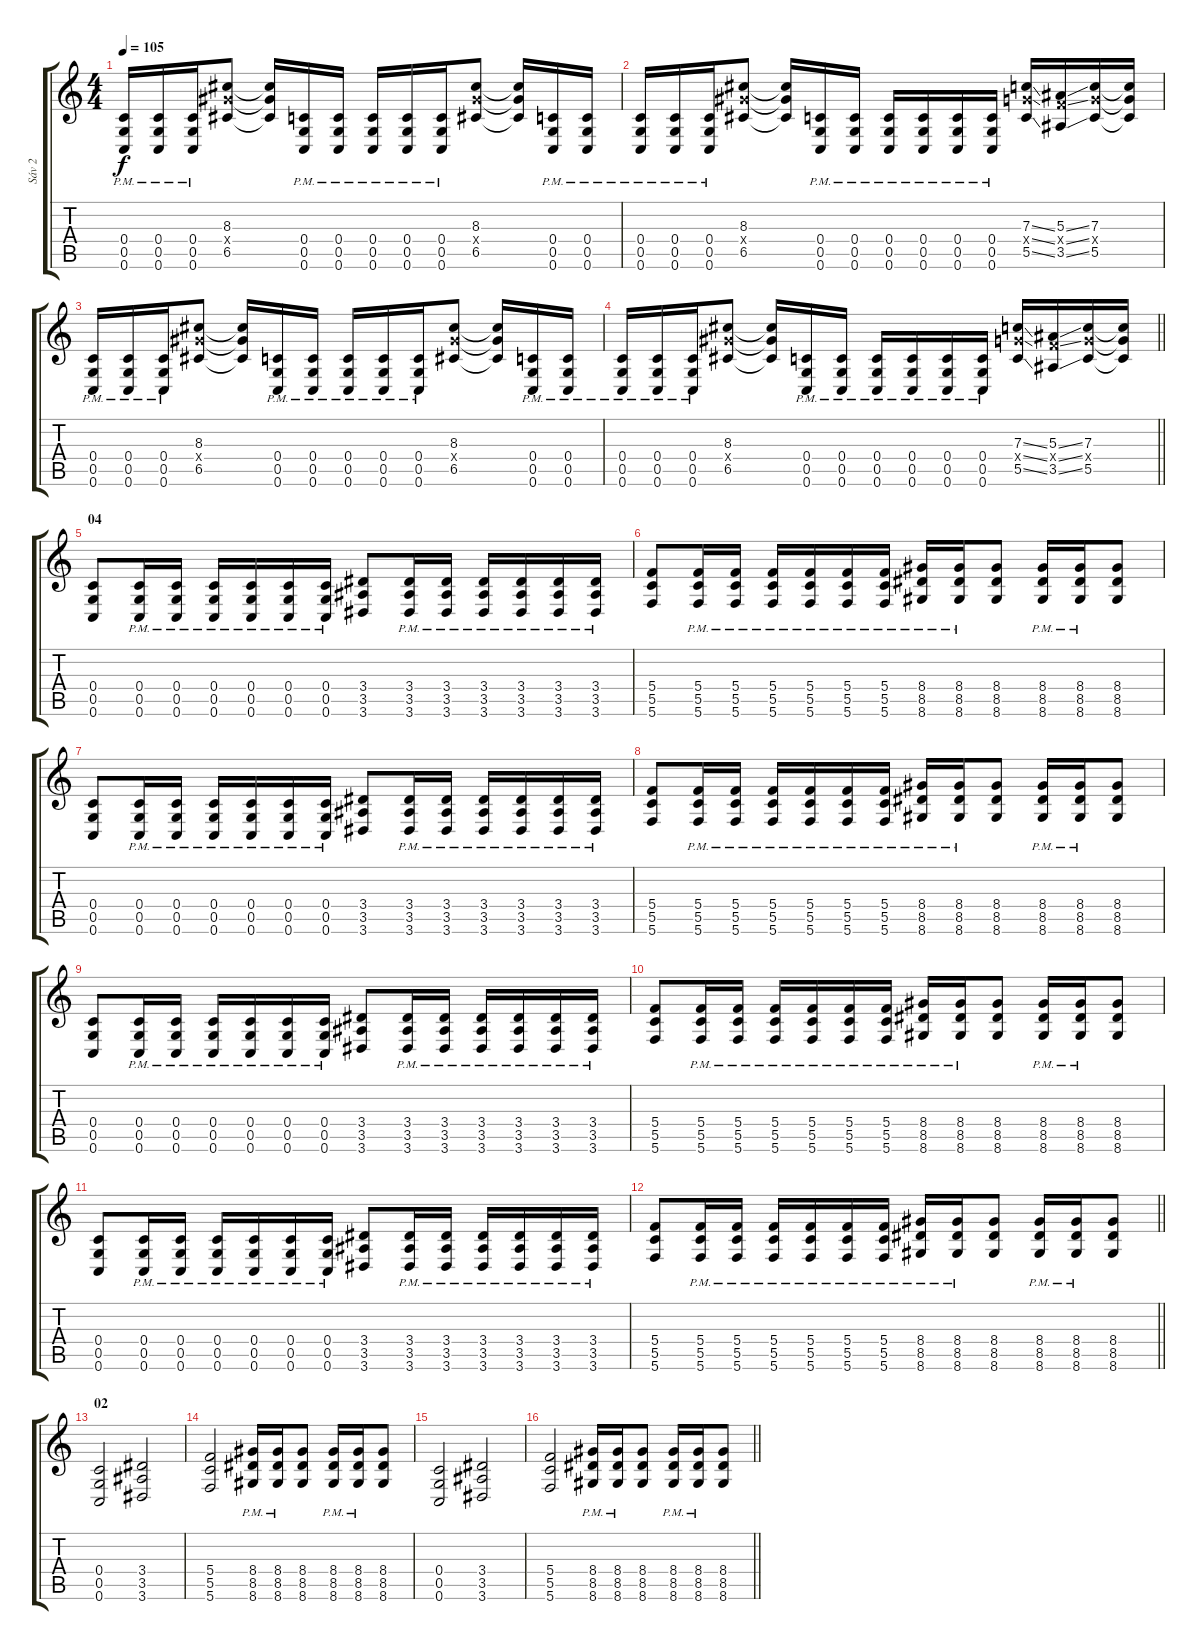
\track ("Sáv 2" "Sáv 2") {instrument distortionguitar}
\staff {score tabs}
\tuning (D4 A3 F3 C3 G2 C2) {hide}
\ts (4 4)
\tempo 105
\clef g2
\ks c
(0.4{pm} 0.5{pm} 0.6{pm}).16{dy f} (0.4{pm} 0.5{pm} 0.6{pm}).16 (0.4{pm} 0.5{pm} 0.6{pm}).16 (8.3 8.4{x} 6.5).8 (8.3{t} 8.4{t} 6.5{t}).16 (0.4{pm} 0.5{pm} 0.6{pm}).16 (0.4{pm} 0.5{pm} 0.6{pm}).16 (0.4{pm} 0.5{pm} 0.6{pm}).16 (0.4{pm} 0.5{pm} 0.6{pm}).16 (0.4{pm} 0.5{pm} 0.6{pm}).16 (8.3 8.4{x} 6.5).8 (8.3{t} 8.4{t} 6.5{t}).16 (0.4{pm} 0.5{pm} 0.6{pm}).16 (0.4{pm} 0.5{pm} 0.6{pm}).16 |
(0.4{pm} 0.5{pm} 0.6{pm}).16 (0.4{pm} 0.5{pm} 0.6{pm}).16 (0.4{pm} 0.5{pm} 0.6{pm}).16 (8.3 8.4{x} 6.5).8 (8.3{t} 8.4{t} 6.5{t}).16 (0.4{pm} 0.5{pm} 0.6{pm}).16 (0.4{pm} 0.5{pm} 0.6{pm}).16 (0.4{pm} 0.5{pm} 0.6{pm}).16 (0.4{pm} 0.5{pm} 0.6{pm}).16 (0.4{pm} 0.5{pm} 0.6{pm}).16 (0.4{pm} 0.5{pm} 0.6{pm}).16 (7.3{ss} 7.4{ss x} 5.5{ss}).16 (5.3{ss} 5.4{ss x} 3.5{ss}).16 (7.3 7.4{x} 5.5).16 (7.3{t} 7.4{t} 5.5{t}).16 |
(0.4{pm} 0.5{pm} 0.6{pm}).16 (0.4{pm} 0.5{pm} 0.6{pm}).16 (0.4{pm} 0.5{pm} 0.6{pm}).16 (8.3 8.4{x} 6.5).8 (8.3{t} 8.4{t} 6.5{t}).16 (0.4{pm} 0.5{pm} 0.6{pm}).16 (0.4{pm} 0.5{pm} 0.6{pm}).16 (0.4{pm} 0.5{pm} 0.6{pm}).16 (0.4{pm} 0.5{pm} 0.6{pm}).16 (0.4{pm} 0.5{pm} 0.6{pm}).16 (8.3 8.4{x} 6.5).8 (8.3{t} 8.4{t} 6.5{t}).16 (0.4{pm} 0.5{pm} 0.6{pm}).16 (0.4{pm} 0.5{pm} 0.6{pm}).16 |
\barLineRight lightlight
(0.4{pm} 0.5{pm} 0.6{pm}).16 (0.4{pm} 0.5{pm} 0.6{pm}).16 (0.4{pm} 0.5{pm} 0.6{pm}).16 (8.3 8.4{x} 6.5).8 (8.3{t} 8.4{t} 6.5{t}).16 (0.4{pm} 0.5{pm} 0.6{pm}).16 (0.4{pm} 0.5{pm} 0.6{pm}).16 (0.4{pm} 0.5{pm} 0.6{pm}).16 (0.4{pm} 0.5{pm} 0.6{pm}).16 (0.4{pm} 0.5{pm} 0.6{pm}).16 (0.4{pm} 0.5{pm} 0.6{pm}).16 (7.3{ss} 7.4{ss x} 5.5{ss}).16 (5.3{ss} 5.4{ss x} 3.5{ss}).16 (7.3 7.4{x} 5.5).16 (7.3{t} 7.4{t} 5.5{t}).16 |
\section ("" "04")
(0.4 0.5 0.6).8 (0.4{pm} 0.5{pm} 0.6{pm}).16 (0.4{pm} 0.5{pm} 0.6{pm}).16 (0.4{pm} 0.5{pm} 0.6{pm}).16 (0.4{pm} 0.5{pm} 0.6{pm}).16 (0.4{pm} 0.5{pm} 0.6{pm}).16 (0.4{pm} 0.5{pm} 0.6{pm}).16 (3.4 3.5 3.6).8 (3.4{pm} 3.5{pm} 3.6{pm}).16 (3.4{pm} 3.5{pm} 3.6{pm}).16 (3.4{pm} 3.5{pm} 3.6{pm}).16 (3.4{pm} 3.5{pm} 3.6{pm}).16 (3.4{pm} 3.5{pm} 3.6{pm}).16 (3.4{pm} 3.5{pm} 3.6{pm}).16 |
(5.4 5.5 5.6).8 (5.4{pm} 5.5{pm} 5.6{pm}).16 (5.4{pm} 5.5{pm} 5.6{pm}).16 (5.4{pm} 5.5{pm} 5.6{pm}).16 (5.4{pm} 5.5{pm} 5.6{pm}).16 (5.4{pm} 5.5{pm} 5.6{pm}).16 (5.4{pm} 5.5{pm} 5.6{pm}).16 (8.4{pm} 8.5{pm} 8.6{pm}).16 (8.4{pm} 8.5{pm} 8.6{pm}).16 (8.4 8.5 8.6).8 (8.4{pm} 8.5{pm} 8.6{pm}).16 (8.4{pm} 8.5{pm} 8.6{pm}).16 (8.4 8.5 8.6).8 |
(0.4 0.5 0.6).8 (0.4{pm} 0.5{pm} 0.6{pm}).16 (0.4{pm} 0.5{pm} 0.6{pm}).16 (0.4{pm} 0.5{pm} 0.6{pm}).16 (0.4{pm} 0.5{pm} 0.6{pm}).16 (0.4{pm} 0.5{pm} 0.6{pm}).16 (0.4{pm} 0.5{pm} 0.6{pm}).16 (3.4 3.5 3.6).8 (3.4{pm} 3.5{pm} 3.6{pm}).16 (3.4{pm} 3.5{pm} 3.6{pm}).16 (3.4{pm} 3.5{pm} 3.6{pm}).16 (3.4{pm} 3.5{pm} 3.6{pm}).16 (3.4{pm} 3.5{pm} 3.6{pm}).16 (3.4{pm} 3.5{pm} 3.6{pm}).16 |
(5.4 5.5 5.6).8 (5.4{pm} 5.5{pm} 5.6{pm}).16 (5.4{pm} 5.5{pm} 5.6{pm}).16 (5.4{pm} 5.5{pm} 5.6{pm}).16 (5.4{pm} 5.5{pm} 5.6{pm}).16 (5.4{pm} 5.5{pm} 5.6{pm}).16 (5.4{pm} 5.5{pm} 5.6{pm}).16 (8.4{pm} 8.5{pm} 8.6{pm}).16 (8.4{pm} 8.5{pm} 8.6{pm}).16 (8.4 8.5 8.6).8 (8.4{pm} 8.5{pm} 8.6{pm}).16 (8.4{pm} 8.5{pm} 8.6{pm}).16 (8.4 8.5 8.6).8 |
(0.4 0.5 0.6).8 (0.4{pm} 0.5{pm} 0.6{pm}).16 (0.4{pm} 0.5{pm} 0.6{pm}).16 (0.4{pm} 0.5{pm} 0.6{pm}).16 (0.4{pm} 0.5{pm} 0.6{pm}).16 (0.4{pm} 0.5{pm} 0.6{pm}).16 (0.4{pm} 0.5{pm} 0.6{pm}).16 (3.4 3.5 3.6).8 (3.4{pm} 3.5{pm} 3.6{pm}).16 (3.4{pm} 3.5{pm} 3.6{pm}).16 (3.4{pm} 3.5{pm} 3.6{pm}).16 (3.4{pm} 3.5{pm} 3.6{pm}).16 (3.4{pm} 3.5{pm} 3.6{pm}).16 (3.4{pm} 3.5{pm} 3.6{pm}).16 |
(5.4 5.5 5.6).8 (5.4{pm} 5.5{pm} 5.6{pm}).16 (5.4{pm} 5.5{pm} 5.6{pm}).16 (5.4{pm} 5.5{pm} 5.6{pm}).16 (5.4{pm} 5.5{pm} 5.6{pm}).16 (5.4{pm} 5.5{pm} 5.6{pm}).16 (5.4{pm} 5.5{pm} 5.6{pm}).16 (8.4{pm} 8.5{pm} 8.6{pm}).16 (8.4{pm} 8.5{pm} 8.6{pm}).16 (8.4 8.5 8.6).8 (8.4{pm} 8.5{pm} 8.6{pm}).16 (8.4{pm} 8.5{pm} 8.6{pm}).16 (8.4 8.5 8.6).8 |
(0.4 0.5 0.6).8 (0.4{pm} 0.5{pm} 0.6{pm}).16 (0.4{pm} 0.5{pm} 0.6{pm}).16 (0.4{pm} 0.5{pm} 0.6{pm}).16 (0.4{pm} 0.5{pm} 0.6{pm}).16 (0.4{pm} 0.5{pm} 0.6{pm}).16 (0.4{pm} 0.5{pm} 0.6{pm}).16 (3.4 3.5 3.6).8 (3.4{pm} 3.5{pm} 3.6{pm}).16 (3.4{pm} 3.5{pm} 3.6{pm}).16 (3.4{pm} 3.5{pm} 3.6{pm}).16 (3.4{pm} 3.5{pm} 3.6{pm}).16 (3.4{pm} 3.5{pm} 3.6{pm}).16 (3.4{pm} 3.5{pm} 3.6{pm}).16 |
\barLineRight lightlight
(5.4 5.5 5.6).8 (5.4{pm} 5.5{pm} 5.6{pm}).16 (5.4{pm} 5.5{pm} 5.6{pm}).16 (5.4{pm} 5.5{pm} 5.6{pm}).16 (5.4{pm} 5.5{pm} 5.6{pm}).16 (5.4{pm} 5.5{pm} 5.6{pm}).16 (5.4{pm} 5.5{pm} 5.6{pm}).16 (8.4{pm} 8.5{pm} 8.6{pm}).16 (8.4{pm} 8.5{pm} 8.6{pm}).16 (8.4 8.5 8.6).8 (8.4{pm} 8.5{pm} 8.6{pm}).16 (8.4{pm} 8.5{pm} 8.6{pm}).16 (8.4 8.5 8.6).8 |
\section ("" "02")
(0.4 0.5 0.6).2 (3.4 3.5 3.6).2 |
(5.4 5.5 5.6).2 (8.4{pm} 8.5{pm} 8.6{pm}).16 (8.4{pm} 8.5{pm} 8.6{pm}).16 (8.4 8.5 8.6).8 (8.4{pm} 8.5{pm} 8.6{pm}).16 (8.4{pm} 8.5{pm} 8.6{pm}).16 (8.4 8.5 8.6).8 |
(0.4 0.5 0.6).2 (3.4 3.5 3.6).2 |
\barLineRight lightlight
(5.4 5.5 5.6).2 (8.4{pm} 8.5{pm} 8.6{pm}).16 (8.4{pm} 8.5{pm} 8.6{pm}).16 (8.4 8.5 8.6).8 (8.4{pm} 8.5{pm} 8.6{pm}).16 (8.4{pm} 8.5{pm} 8.6{pm}).16 (8.4 8.5 8.6).8
